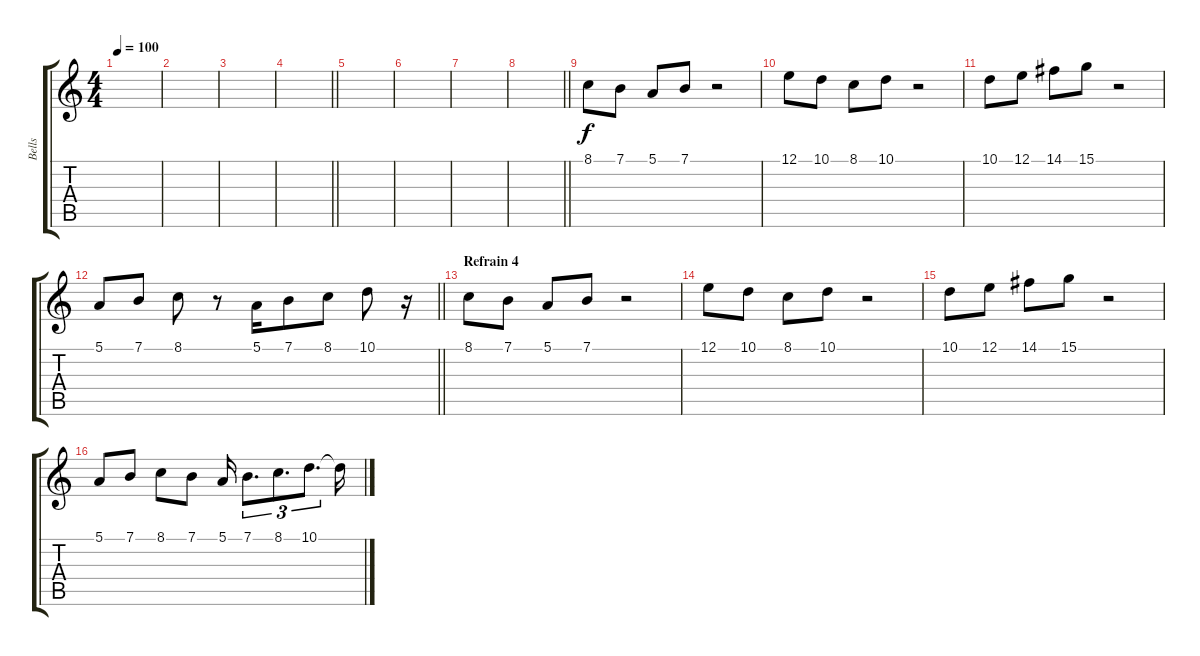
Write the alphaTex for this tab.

\track ("Bells" "Bells") {instrument marimba}
\staff {score tabs}
\tuning (E4 B3 G3 D3 A2 E2) {hide}
\ts (4 4)
\tempo 100
\clef g2
\ks c
|
|
|
\barLineRight lightlight
|
|
|
|
\barLineRight lightlight
|
8.1.8 7.1.8 5.1.8 7.1.8 r.2 |
12.1.8 10.1.8 8.1.8 10.1.8 r.2 |
10.1.8 12.1.8 14.1.8 15.1.8 r.2 |
\barLineRight lightlight
5.1.8 7.1.8 8.1.8 r.8 5.1.16 7.1.8 8.1.8 10.1.8 r.16 |
\section ("" "Refrain 4")
8.1.8 7.1.8 5.1.8 7.1.8 r.2 |
12.1.8 10.1.8 8.1.8 10.1.8 r.2 |
10.1.8 12.1.8 14.1.8 15.1.8 r.2 |
5.1.8 7.1.8 8.1.8 7.1.8 5.1.16 7.1.8{d tu (3 2)} 8.1.8{d tu (3 2)} 10.1.8{d tu (3 2)} 10.1{t}.16
